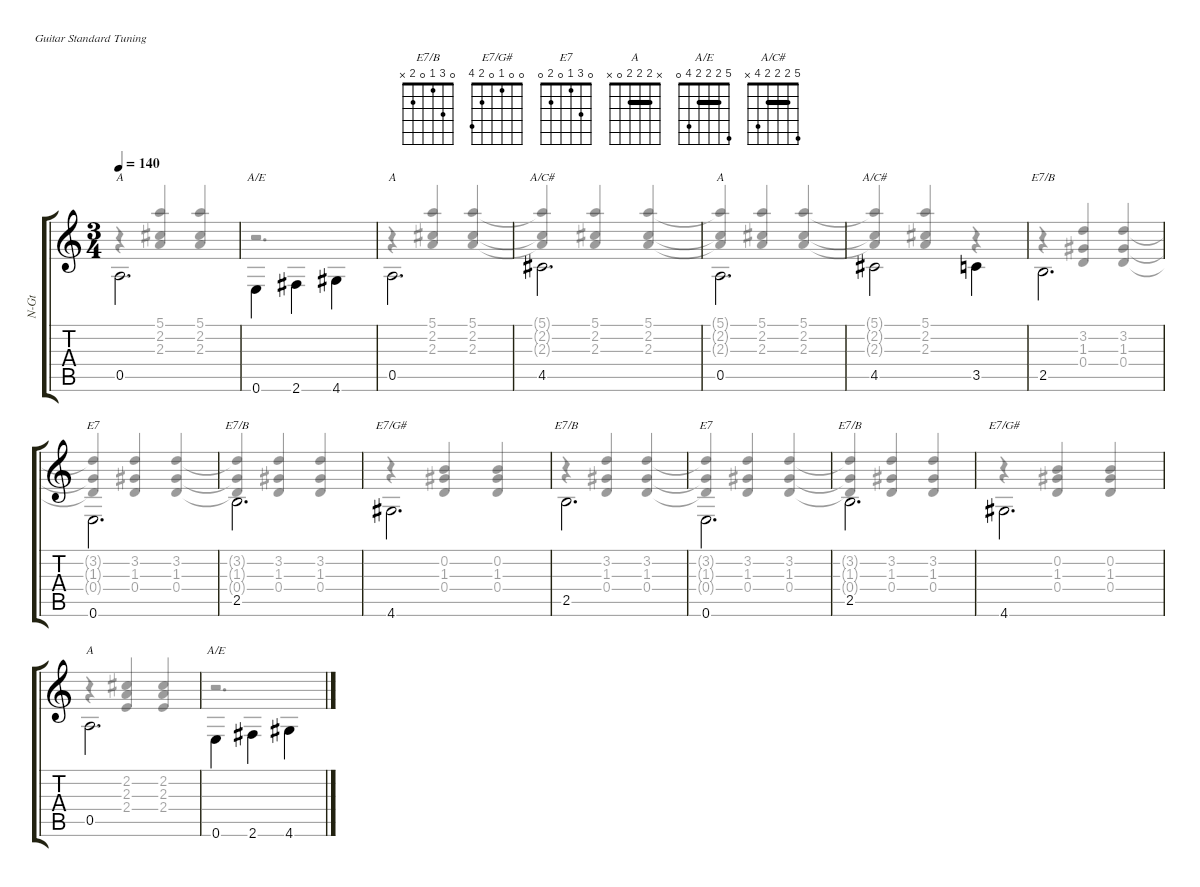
\defaultSystemsLayout 4
\hideDynamics
\bracketExtendMode groupsimilarinstruments
\otherSystemsTrackNameOrientation horizontal
\defaultBarNumberDisplay Hide
\track ("Nylon Guitar" "N-Gt") {instrument acousticguitarnylon}
\staff {score tabs}
\tuning (E4 B3 G3 D3 A2 E2)
\chord ("E7/B" 0 0 1 0 2 x)
\chord ("E7/G#" 0 0 1 0 2 4)
\chord ("E7" 0 0 1 0 2 0)
\chord ("E7/B" 0 3 1 0 2 x)
\chord ("E7" 0 3 1 0 2 0)
\chord ("A" 5 2 2 2 0 x) {barre (2 2)}
\chord ("A/E" 5 2 2 2 4 0) {barre (2 2)}
\chord ("A/C#" 5 2 2 2 4 x) {barre (2 2)}
\chord ("A" x 2 2 2 0 x) {barre (2 2)}
\voice
\ts (3 4)
\tempo 140
\clef g2
\ks aminor
0.5.2{d ch "A" dy mf beam Down} |
0.6.4{ch "A/E" beam Down} 2.6{acc #}.4{beam Down} 4.6{acc #}.4{beam Down} |
0.5.2{d ch "A" beam Down} |
4.5{acc #}.2{d ch "A/C#" beam Down} |
0.5.2{d ch "A" beam Down} |
4.5{acc #}.2{ch "A/C#" beam Down} 3.5.4{beam Down} |
2.5.2{d ch "E7/B" beam Down} |
0.6.2{d ch "E7" beam Down} |
2.5.2{d ch "E7/B" beam Down} |
4.6{acc #}.2{d ch "E7/G#" beam Down} |
2.5.2{d ch "E7/B" beam Down} |
0.6.2{d ch "E7" beam Down} |
2.5.2{d ch "E7/B" beam Down} |
4.6{acc #}.2{d ch "E7/G#" beam Down} |
0.5.2{d ch "A" beam Down} |
0.6.4{ch "A/E" beam Down} 2.6{acc #}.4{beam Down} 4.6{acc #}.4{beam Down}
\voice
\clef g2
\ottava regular
\simile none
\ks aminor
r.4{dy mf beam Down} (2.3 2.2{acc #} 5.1).4{beam Up} (5.1 2.2{acc #} 2.3).4{beam Up} |
r.2{d beam Up} |
r.4{beam Up} (2.3 5.1 2.2{acc #}).4{beam Up} (5.1 2.2{acc #} 2.3).4{beam Up} |
(5.1{t} 2.2{t acc #} 2.3{t}).4{beam Up} (2.3 2.2{acc #} 5.1).4{beam Up} (5.1 2.2{acc #} 2.3).4{beam Up} |
(5.1{t} 2.2{t acc #} 2.3{t}).4{beam Up} (2.2{acc #} 2.3 5.1).4{beam Up} (5.1 2.2{acc #} 2.3).4{beam Up} |
(5.1{t} 2.2{t acc #} 2.3{t}).4{beam Up} (2.3 2.2{acc #} 5.1).4{beam Up} r.4{beam Up} |
r.4{beam Up} (0.4 1.3{acc #} 3.2).4{beam Up} (3.2 1.3{acc #} 0.4).4{beam Up} |
(3.2{t} 1.3{t acc #} 0.4{t}).4{beam Up} (0.4 1.3{acc #} 3.2).4{beam Up} (1.3{acc #} 3.2 0.4).4{beam Up} |
(1.3{t acc #} 3.2{t} 0.4{t}).4{beam Up} (0.4 1.3{acc #} 3.2).4{beam Up} (3.2 1.3{acc #} 0.4).4{beam Up} |
r.4{beam Up} (0.4 1.3{acc #} 0.2).4{beam Up} (0.2 1.3{acc #} 0.4).4{beam Up} |
r.4{beam Up} (1.3{acc #} 3.2 0.4).4{beam Up} (0.4 1.3{acc #} 3.2).4{beam Up} |
(0.4{t} 1.3{t acc #} 3.2{t}).4{beam Up} (3.2 1.3{acc #} 0.4).4{beam Up} (0.4 1.3{acc #} 3.2).4{beam Up} |
(0.4{t} 1.3{t acc #} 3.2{t}).4{beam Up} (3.2 1.3{acc #} 0.4).4{beam Up} (0.4 1.3{acc #} 3.2).4{beam Up} |
r.4{beam Down} (0.2 1.3{acc #} 0.4).4{beam Up} (0.4 1.3{acc #} 0.2).4{beam Up} |
r.4{beam Up} (2.2{acc #} 2.3 2.4).4{beam Up} (2.3 2.2{acc #} 2.4).4{beam Up} |
r.2{d beam Up}
